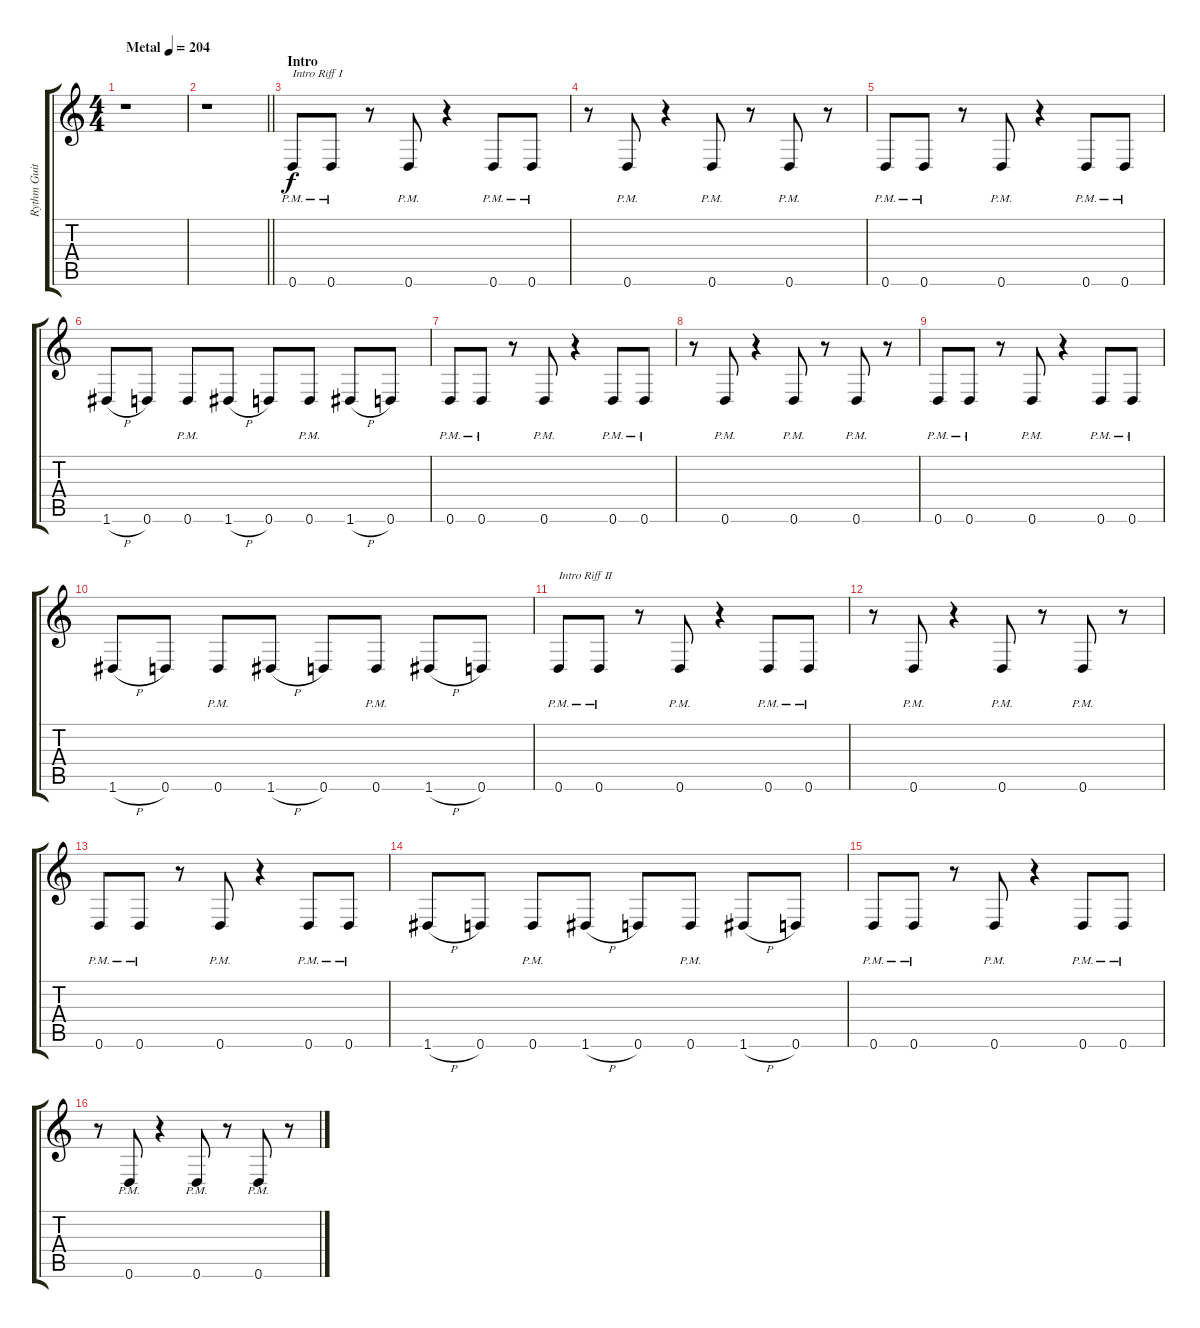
\track ("Rythm Guitar II" "Rythm Guit") {instrument overdrivenguitar}
\staff {score tabs}
\tuning (D4 A3 F3 C3 G2 D2) {hide}
\ts (4 4)
\tempo (204 "Metal")
\clef g2
\ks c
r.1{dy f instrument overdrivenguitar} |
\barLineRight lightlight
r.1 |
\section ("" "Intro")
0.6{pm}.8{txt "Intro Riff I"} 0.6{pm}.8 r.8 0.6{pm}.8 r.4 0.6{pm}.8 0.6{pm}.8 |
r.8 0.6{pm}.8 r.4 0.6{pm}.8 r.8 0.6{pm}.8 r.8 |
0.6{pm}.8 0.6{pm}.8 r.8 0.6{pm}.8 r.4 0.6{pm}.8 0.6{pm}.8 |
1.6{h}.8 0.6.8 0.6{pm}.8 1.6{h}.8 0.6.8 0.6{pm}.8 1.6{h}.8 0.6.8 |
0.6{pm}.8 0.6{pm}.8 r.8 0.6{pm}.8 r.4 0.6{pm}.8 0.6{pm}.8 |
r.8 0.6{pm}.8 r.4 0.6{pm}.8 r.8 0.6{pm}.8 r.8 |
0.6{pm}.8 0.6{pm}.8 r.8 0.6{pm}.8 r.4 0.6{pm}.8 0.6{pm}.8 |
1.6{h}.8 0.6.8 0.6{pm}.8 1.6{h}.8 0.6.8 0.6{pm}.8 1.6{h}.8 0.6.8 |
0.6{pm}.8{txt "Intro Riff II"} 0.6{pm}.8 r.8 0.6{pm}.8 r.4 0.6{pm}.8 0.6{pm}.8 |
r.8 0.6{pm}.8 r.4 0.6{pm}.8 r.8 0.6{pm}.8 r.8 |
0.6{pm}.8 0.6{pm}.8 r.8 0.6{pm}.8 r.4 0.6{pm}.8 0.6{pm}.8 |
1.6{h}.8 0.6.8 0.6{pm}.8 1.6{h}.8 0.6.8 0.6{pm}.8 1.6{h}.8 0.6.8 |
0.6{pm}.8 0.6{pm}.8 r.8 0.6{pm}.8 r.4 0.6{pm}.8 0.6{pm}.8 |
r.8 0.6{pm}.8 r.4 0.6{pm}.8 r.8 0.6{pm}.8 r.8
